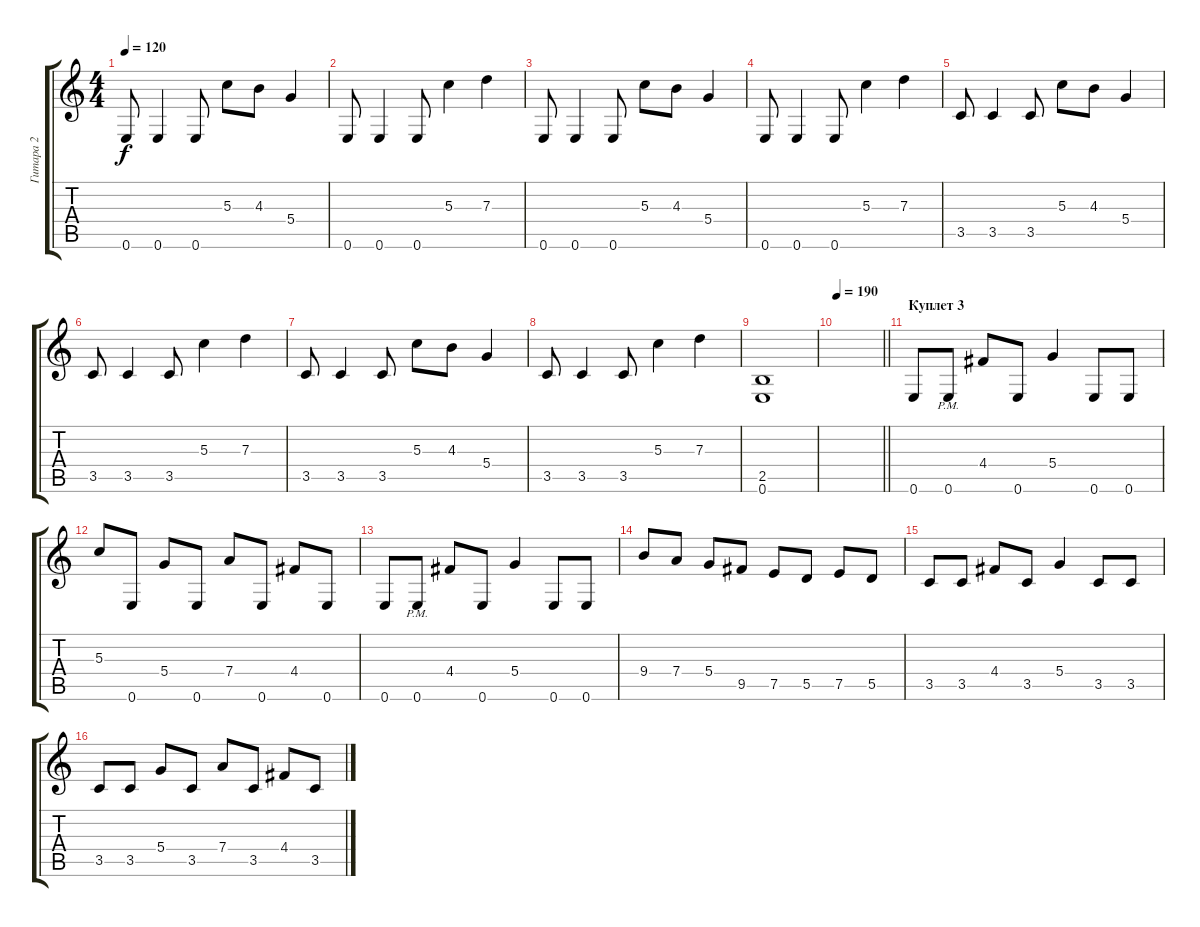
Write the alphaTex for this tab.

\track ("Гитара 2" "Гитара 2") {instrument distortionguitar}
\staff {score tabs}
\tuning (E4 B3 G3 D3 A2 E2) {hide}
\ts (4 4)
\tempo 120
\clef g2
\ks c
0.6.8{dy f} 0.6.4 0.6.8 5.3.8 4.3.8 5.4.4 |
0.6.8 0.6.4 0.6.8 5.3.4 7.3.4 |
0.6.8 0.6.4 0.6.8 5.3.8 4.3.8 5.4.4 |
0.6.8 0.6.4 0.6.8 5.3.4 7.3.4 |
3.5.8 3.5.4 3.5.8 5.3.8 4.3.8 5.4.4 |
3.5.8 3.5.4 3.5.8 5.3.4 7.3.4 |
3.5.8 3.5.4 3.5.8 5.3.8 4.3.8 5.4.4 |
3.5.8 3.5.4 3.5.8 5.3.4 7.3.4 |
(2.5 0.6).1 |
\tempo 190
\barLineRight lightlight
|
\section ("" "Куплет 3")
0.6.8 0.6{pm}.8 4.4.8 0.6.8 5.4.4 0.6.8 0.6.8 |
5.3.8 0.6.8 5.4.8 0.6.8 7.4.8 0.6.8 4.4.8 0.6.8 |
0.6.8 0.6{pm}.8 4.4.8 0.6.8 5.4.4 0.6.8 0.6.8 |
9.4.8 7.4.8 5.4.8 9.5.8 7.5.8 5.5.8 7.5.8 5.5.8 |
3.5.8 3.5.8 4.4.8 3.5.8 5.4.4 3.5.8 3.5.8 |
3.5.8 3.5.8 5.4.8 3.5.8 7.4.8 3.5.8 4.4.8 3.5.8
